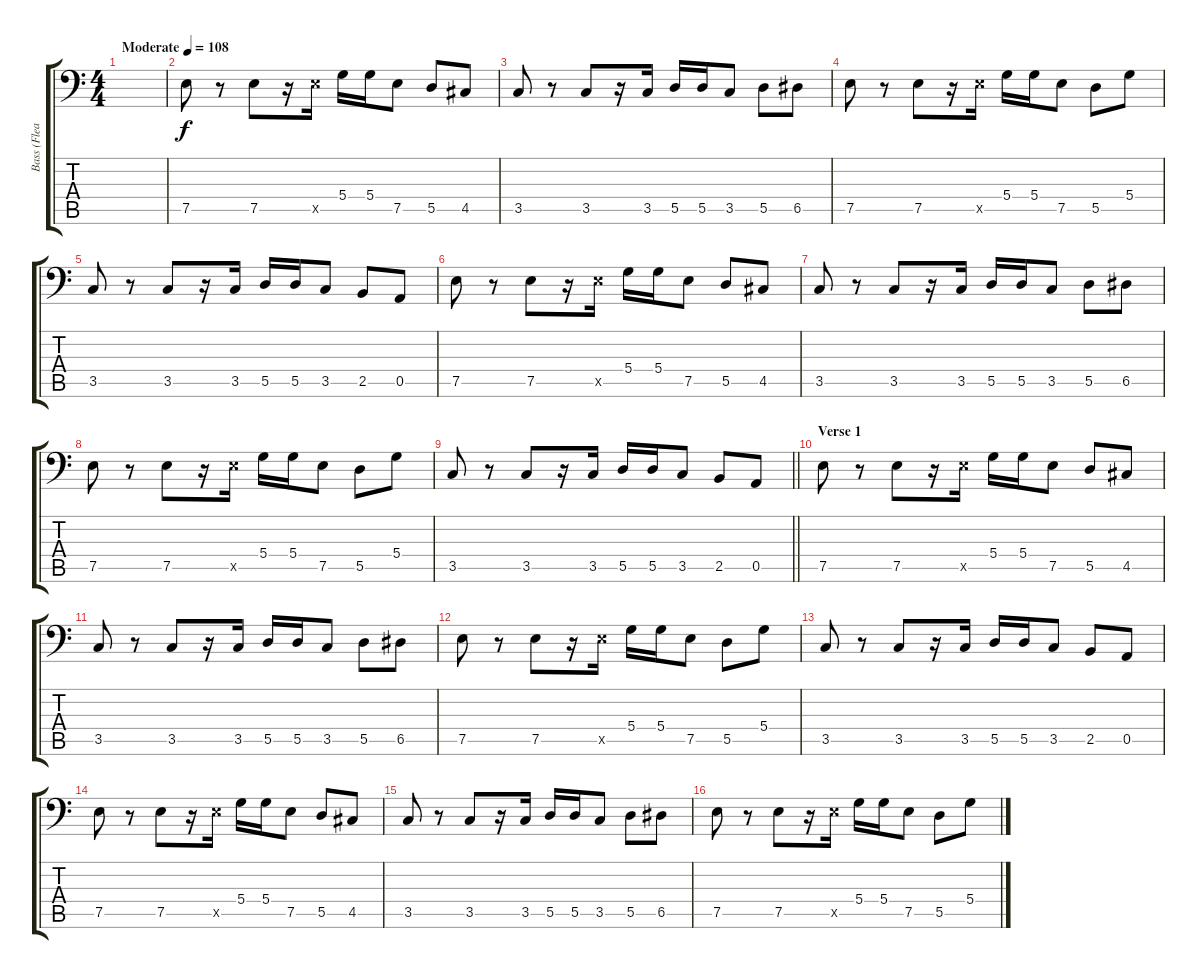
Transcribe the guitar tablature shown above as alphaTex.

\track ("Bass (Flea)" "Bass (Flea") {instrument electricbassfinger}
\staff {score tabs}
\tuning (E3 B2 G2 D2 A1 E1) {hide}
\ts (4 4)
\tempo (108 "Moderate")
\clef f4
\ks c
|
7.5.8 r.8 7.5.8 r.16 7.5{x}.16 5.4.16 5.4.16 7.5.8 5.5.8 4.5.8 |
3.5.8 r.8 3.5.8 r.16 3.5.16 5.5.16 5.5.16 3.5.8 5.5.8 6.5.8 |
7.5.8 r.8 7.5.8 r.16 7.5{x}.16 5.4.16 5.4.16 7.5.8 5.5.8 5.4.8 |
3.5.8 r.8 3.5.8 r.16 3.5.16 5.5.16 5.5.16 3.5.8 2.5.8 0.5.8 |
7.5.8 r.8 7.5.8 r.16 7.5{x}.16 5.4.16 5.4.16 7.5.8 5.5.8 4.5.8 |
3.5.8 r.8 3.5.8 r.16 3.5.16 5.5.16 5.5.16 3.5.8 5.5.8 6.5.8 |
7.5.8 r.8 7.5.8 r.16 7.5{x}.16 5.4.16 5.4.16 7.5.8 5.5.8 5.4.8 |
\barLineRight lightlight
3.5.8 r.8 3.5.8 r.16 3.5.16 5.5.16 5.5.16 3.5.8 2.5.8 0.5.8 |
\section ("" "Verse 1")
7.5.8 r.8 7.5.8 r.16 7.5{x}.16 5.4.16 5.4.16 7.5.8 5.5.8 4.5.8 |
3.5.8 r.8 3.5.8 r.16 3.5.16 5.5.16 5.5.16 3.5.8 5.5.8 6.5.8 |
7.5.8 r.8 7.5.8 r.16 7.5{x}.16 5.4.16 5.4.16 7.5.8 5.5.8 5.4.8 |
3.5.8 r.8 3.5.8 r.16 3.5.16 5.5.16 5.5.16 3.5.8 2.5.8 0.5.8 |
7.5.8 r.8 7.5.8 r.16 7.5{x}.16 5.4.16 5.4.16 7.5.8 5.5.8 4.5.8 |
3.5.8 r.8 3.5.8 r.16 3.5.16 5.5.16 5.5.16 3.5.8 5.5.8 6.5.8 |
7.5.8 r.8 7.5.8 r.16 7.5{x}.16 5.4.16 5.4.16 7.5.8 5.5.8 5.4.8
